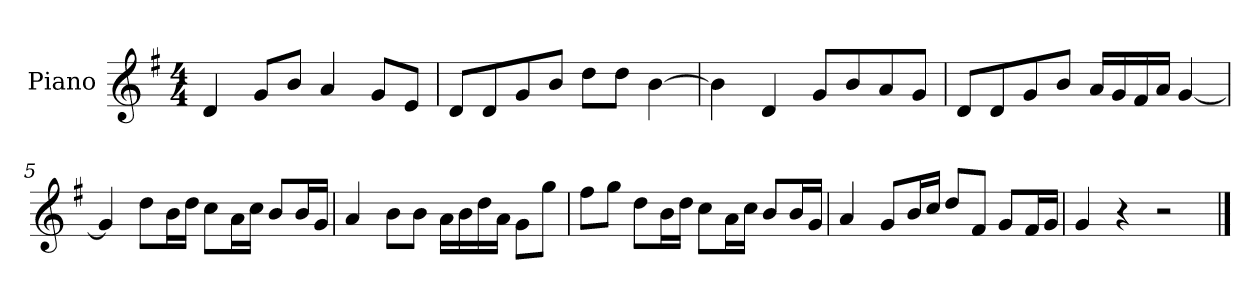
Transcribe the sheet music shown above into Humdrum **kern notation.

**kern
*part1
*staff1
*I"Piano
*I'P-no
*clefG2
*k[f#]
*M4/4
*MM90
=1
4d/
8g/L
8b/J
4a/
8g/L
8e/J
=2
8d/L
8d/
8g/
8b/J
8dd\L
8dd\J
[4b\
=3
4b\]
4d/
8g/L
8b/
8a/
8g/J
=4
8d/L
8d/
8g/
8b/J
16a/LL
16g/
16f#/
16a/JJ
[4g/
=5
4g/]
8dd\L
16b\L
16dd\JJ
8cc\L
16a\L
16cc\JJ
8b/L
16b/L
16g/JJ
!!LO:LB:g=z
=6
4a/
8b\L
8b\J
16a\LL
16b\
16dd\
16a\JJ
8g\L
8gg\J
=7
8ff#\L
8gg\J
8dd\L
16b\L
16dd\JJ
8cc\L
16a\L
16cc\JJ
8b/L
16b/L
16g/JJ
=8
4a/
8g/L
16b/L
16cc/JJ
8dd/L
8f#/J
8g/L
16f#/L
16g/JJ
=9
4g/
4r
2r
==
*-
